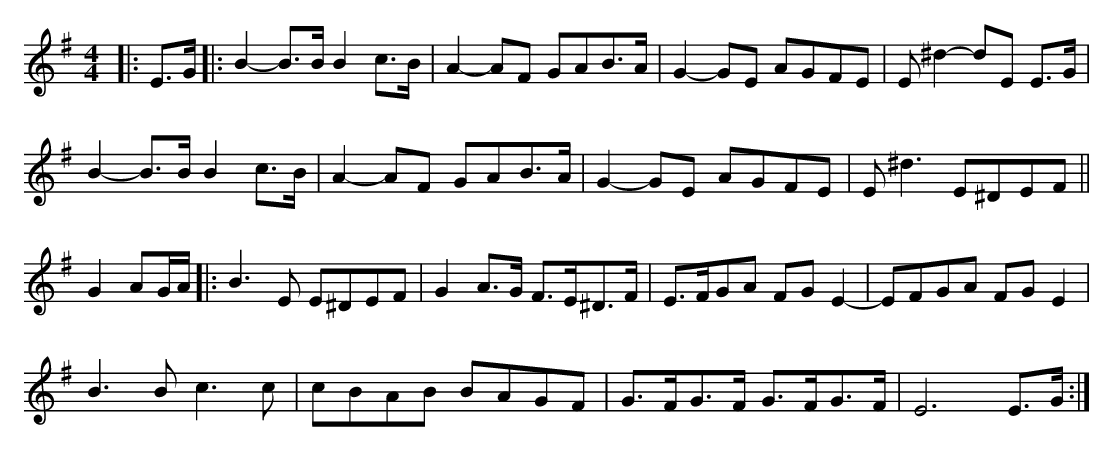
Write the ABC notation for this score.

X:1
M:4/4
K:Emin
|:E>G|:B2-B>BB2c>B|A2-AF GAB>A|G2-GE AGFE|E^d2-dE E>G|
B2-B>BB2c>B|A2-AF GAB>A|G2-GE AGFE|E^d3E^DEF||
G2AG/A/|:B3E E^DEF|G2A>G F>E^D>F|E>FGA FG E2-|EFGA FG E2|
B3B c3c|cBAB BAGF|G>FG>F G>FG>F|E6 E>G:|
